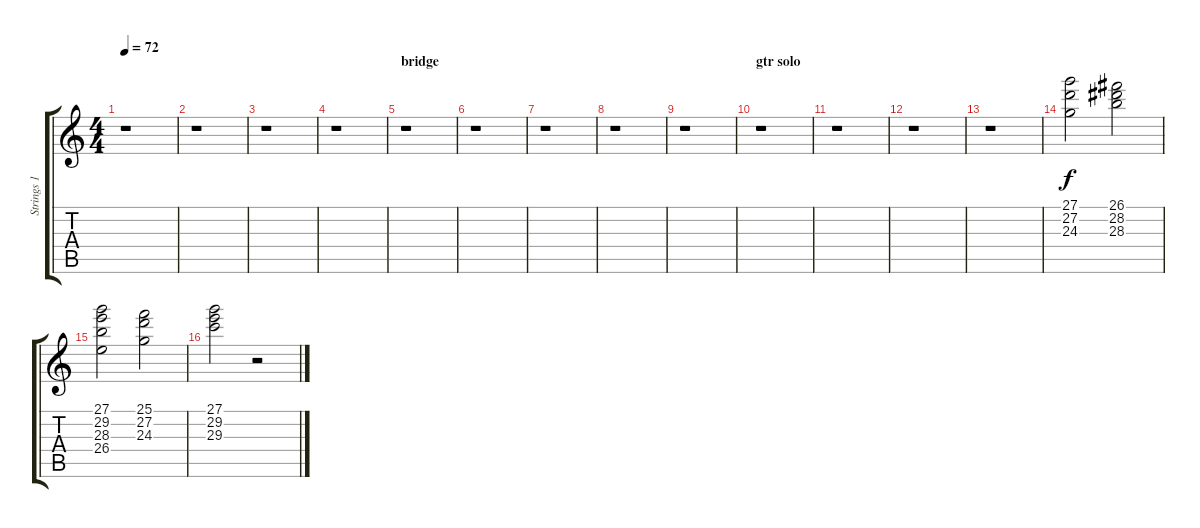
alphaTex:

\track ("Strings 1 (May)" "Strings 1 ") {instrument stringensemble1}
\staff {score tabs}
\tuning (E4 B3 G3 D3 A2 E2) {hide}
\ts (4 4)
\tempo 72
\clef g2
\ks c
r.1{dy f} |
r.1 |
r.1 |
r.1 |
\section ("" "bridge")
r.1 |
r.1 |
r.1 |
r.1 |
r.1 |
\section ("" "gtr solo")
r.1 |
r.1 |
r.1 |
r.1 |
(27.1 27.2 24.3).2 (26.1 28.2 28.3).2 |
(27.1 29.2 28.3 26.4).2 (25.1 27.2 24.3).2 |
(27.1 29.2 29.3).2 r.2
